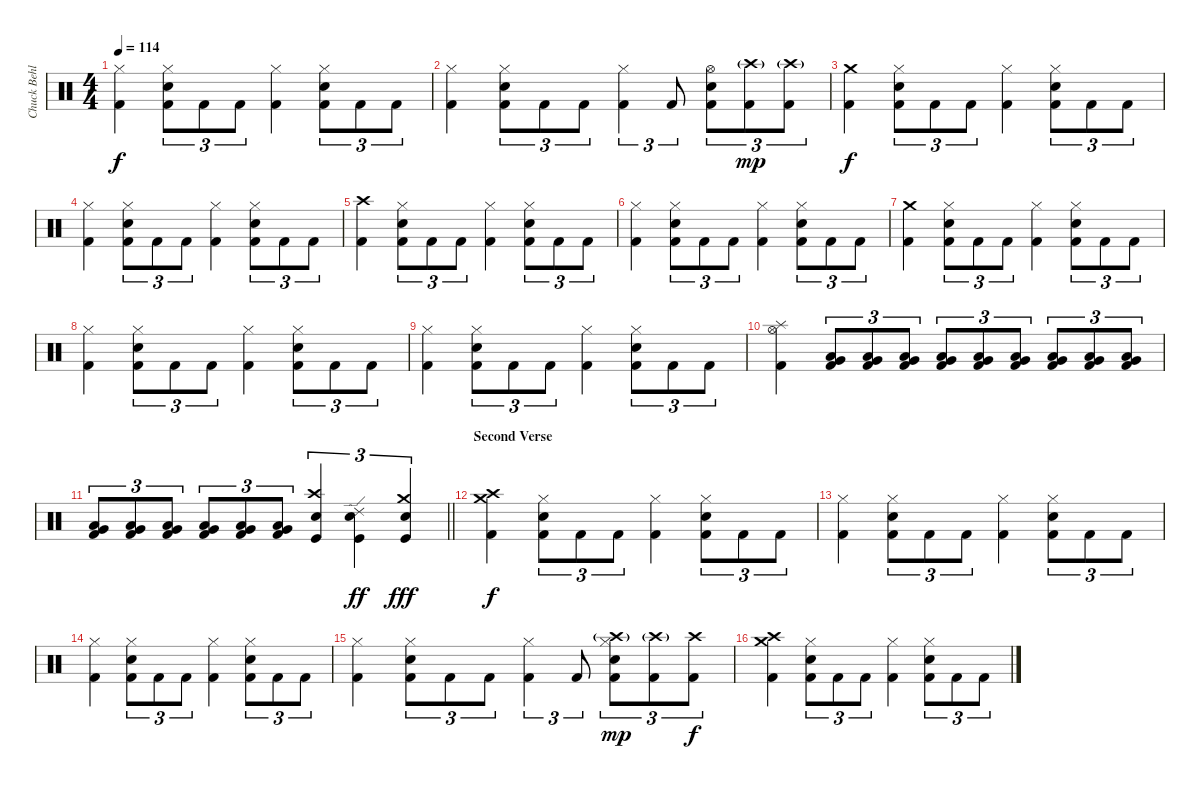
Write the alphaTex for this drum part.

\track ("Chuck Behler" "Chuck Behl") {instrument percussion}
\staff {score}
\articulation defaults
\ts (4 4)
\tempo 114
\clef neutral
\ks c
("Hi-Hat (closed)" "Kick (hit) 2").4{dy f} ("Hi-Hat (closed)" "Snare (hit) 2" "Kick (hit) 2").8{tu (3 2)} "Kick (hit) 2".8{tu (3 2)} "Kick (hit) 2".8{tu (3 2)} ("Hi-Hat (closed)" "Kick (hit) 2").4 ("Hi-Hat (closed)" "Snare (hit) 2" "Kick (hit) 2").8{tu (3 2)} "Kick (hit) 2".8{tu (3 2)} "Kick (hit) 2".8{tu (3 2)} |
("Hi-Hat (closed)" "Kick (hit) 2").4 ("Hi-Hat (closed)" "Snare (hit) 2" "Kick (hit) 2").8{tu (3 2)} "Kick (hit) 2".8{tu (3 2)} "Kick (hit) 2".8{tu (3 2)} ("Hi-Hat (closed)" "Kick (hit) 2").4{tu (3 2)} "Kick (hit) 2".8{tu (3 2)} ("Hi-Hat (open)" "Snare (hit) 2" "Kick (hit) 2").8{tu (3 2)} ("Crash high (hit)"{g} "Kick (hit) 2").8{tu (3 2) dy mp} ("Crash high (hit)"{g} "Kick (hit) 2").8{tu (3 2)} |
("Crash medium (hit)" "Kick (hit) 2").4{dy f} ("Hi-Hat (closed)" "Snare (hit) 2" "Kick (hit) 2").8{tu (3 2)} "Kick (hit) 2".8{tu (3 2)} "Kick (hit) 2".8{tu (3 2)} ("Hi-Hat (closed)" "Kick (hit) 2").4 ("Hi-Hat (closed)" "Snare (hit) 2" "Kick (hit) 2").8{tu (3 2)} "Kick (hit) 2".8{tu (3 2)} "Kick (hit) 2".8{tu (3 2)} |
("Hi-Hat (closed)" "Kick (hit) 2").4 ("Hi-Hat (closed)" "Snare (hit) 2" "Kick (hit) 2").8{tu (3 2)} "Kick (hit) 2".8{tu (3 2)} "Kick (hit) 2".8{tu (3 2)} ("Hi-Hat (closed)" "Kick (hit) 2").4 ("Hi-Hat (closed)" "Snare (hit) 2" "Kick (hit) 2").8{tu (3 2)} "Kick (hit) 2".8{tu (3 2)} "Kick (hit) 2".8{tu (3 2)} |
("Crash high (hit)" "Kick (hit) 2").4 ("Hi-Hat (closed)" "Snare (hit) 2" "Kick (hit) 2").8{tu (3 2)} "Kick (hit) 2".8{tu (3 2)} "Kick (hit) 2".8{tu (3 2)} ("Hi-Hat (closed)" "Kick (hit) 2").4 ("Hi-Hat (closed)" "Snare (hit) 2" "Kick (hit) 2").8{tu (3 2)} "Kick (hit) 2".8{tu (3 2)} "Kick (hit) 2".8{tu (3 2)} |
("Hi-Hat (closed)" "Kick (hit) 2").4 ("Hi-Hat (closed)" "Snare (hit) 2" "Kick (hit) 2").8{tu (3 2)} "Kick (hit) 2".8{tu (3 2)} "Kick (hit) 2".8{tu (3 2)} ("Hi-Hat (closed)" "Kick (hit) 2").4 ("Hi-Hat (closed)" "Snare (hit) 2" "Kick (hit) 2").8{tu (3 2)} "Kick (hit) 2".8{tu (3 2)} "Kick (hit) 2".8{tu (3 2)} |
("Crash medium (hit)" "Kick (hit) 2").4 ("Hi-Hat (closed)" "Snare (hit) 2" "Kick (hit) 2").8{tu (3 2)} "Kick (hit) 2".8{tu (3 2)} "Kick (hit) 2".8{tu (3 2)} ("Hi-Hat (closed)" "Kick (hit) 2").4 ("Hi-Hat (closed)" "Snare (hit) 2" "Kick (hit) 2").8{tu (3 2)} "Kick (hit) 2".8{tu (3 2)} "Kick (hit) 2".8{tu (3 2)} |
("Hi-Hat (closed)" "Kick (hit) 2").4 ("Hi-Hat (closed)" "Snare (hit) 2" "Kick (hit) 2").8{tu (3 2)} "Kick (hit) 2".8{tu (3 2)} "Kick (hit) 2".8{tu (3 2)} ("Hi-Hat (closed)" "Kick (hit) 2").4 ("Hi-Hat (closed)" "Snare (hit) 2" "Kick (hit) 2").8{tu (3 2)} "Kick (hit) 2".8{tu (3 2)} "Kick (hit) 2".8{tu (3 2)} |
("Hi-Hat (closed)" "Kick (hit) 2").4 ("Hi-Hat (closed)" "Snare (hit) 2" "Kick (hit) 2").8{tu (3 2)} "Kick (hit) 2".8{tu (3 2)} "Kick (hit) 2".8{tu (3 2)} ("Hi-Hat (closed)" "Kick (hit) 2").4 ("Hi-Hat (closed)" "Snare (hit) 2" "Kick (hit) 2").8{tu (3 2)} "Kick (hit) 2".8{tu (3 2)} "Kick (hit) 2".8{tu (3 2)} |
("Splash (hit)" "Hi-Hat (open)" "Kick (hit) 2").4 ("Low Floor Tom (hit)" "Very Low Tom (hit)" "Kick (hit) 2").8{tu (3 2)} ("Low Floor Tom (hit)" "Very Low Tom (hit)" "Kick (hit) 2").8{tu (3 2)} ("Low Floor Tom (hit)" "Very Low Tom (hit)" "Kick (hit) 2").8{tu (3 2)} ("Low Floor Tom (hit)" "Very Low Tom (hit)" "Kick (hit) 2").8{tu (3 2)} ("Low Floor Tom (hit)" "Very Low Tom (hit)" "Kick (hit) 2").8{tu (3 2)} ("Low Floor Tom (hit)" "Very Low Tom (hit)" "Kick (hit) 2").8{tu (3 2)} ("Low Floor Tom (hit)" "Very Low Tom (hit)" "Kick (hit) 2").8{tu (3 2)} ("Low Floor Tom (hit)" "Very Low Tom (hit)" "Kick (hit) 2").8{tu (3 2)} ("Low Floor Tom (hit)" "Very Low Tom (hit)" "Kick (hit) 2").8{tu (3 2)} |
\barLineRight lightlight
("Low Floor Tom (hit)" "Very Low Tom (hit)" "Kick (hit) 2").8{tu (3 2)} ("Low Floor Tom (hit)" "Very Low Tom (hit)" "Kick (hit) 2").8{tu (3 2)} ("Low Floor Tom (hit)" "Very Low Tom (hit)" "Kick (hit) 2").8{tu (3 2)} ("Low Floor Tom (hit)" "Very Low Tom (hit)" "Kick (hit) 2").8{tu (3 2)} ("Low Floor Tom (hit)" "Very Low Tom (hit)" "Kick (hit) 2").8{tu (3 2)} ("Low Floor Tom (hit)" "Very Low Tom (hit)" "Kick (hit) 2").8{tu (3 2)} ("Crash high (hit)" "Kick (hit)" "Snare (hit) 2").4{tu (3 2)} ("Ride (edge) 2" "Kick (hit)" "Snare (hit) 2").4{tu (3 2) dy ff} ("Crash medium (hit)" "Kick (hit)" "Snare (hit) 2").4{tu (3 2) dy fff} |
\section ("" "Second Verse")
("Crash high (hit)" "Crash medium (hit)" "Kick (hit) 2").4{dy f} ("Hi-Hat (closed)" "Snare (hit) 2" "Kick (hit) 2").8{tu (3 2)} "Kick (hit) 2".8{tu (3 2)} "Kick (hit) 2".8{tu (3 2)} ("Hi-Hat (closed)" "Kick (hit) 2").4 ("Hi-Hat (closed)" "Snare (hit) 2" "Kick (hit) 2").8{tu (3 2)} "Kick (hit) 2".8{tu (3 2)} "Kick (hit) 2".8{tu (3 2)} |
("Hi-Hat (closed)" "Kick (hit) 2").4 ("Hi-Hat (closed)" "Snare (hit) 2" "Kick (hit) 2").8{tu (3 2)} "Kick (hit) 2".8{tu (3 2)} "Kick (hit) 2".8{tu (3 2)} ("Hi-Hat (closed)" "Kick (hit) 2").4 ("Hi-Hat (closed)" "Snare (hit) 2" "Kick (hit) 2").8{tu (3 2)} "Kick (hit) 2".8{tu (3 2)} "Kick (hit) 2".8{tu (3 2)} |
("Hi-Hat (closed)" "Kick (hit) 2").4 ("Hi-Hat (closed)" "Snare (hit) 2" "Kick (hit) 2").8{tu (3 2)} "Kick (hit) 2".8{tu (3 2)} "Kick (hit) 2".8{tu (3 2)} ("Hi-Hat (closed)" "Kick (hit) 2").4 ("Hi-Hat (closed)" "Snare (hit) 2" "Kick (hit) 2").8{tu (3 2)} "Kick (hit) 2".8{tu (3 2)} "Kick (hit) 2".8{tu (3 2)} |
("Hi-Hat (closed)" "Kick (hit) 2").4 ("Hi-Hat (closed)" "Snare (hit) 2" "Kick (hit) 2").8{tu (3 2)} "Kick (hit) 2".8{tu (3 2)} "Kick (hit) 2".8{tu (3 2)} ("Hi-Hat (closed)" "Kick (hit) 2").4{tu (3 2)} "Kick (hit) 2".8{tu (3 2)} ("Crash high (hit)"{g} "Hi-Hat (closed)" "Snare (hit) 2" "Kick (hit) 2").8{tu (3 2) dy mp} ("Crash high (hit)"{g} "Kick (hit) 2").8{tu (3 2)} ("Crash high (hit)" "Kick (hit) 2").8{tu (3 2) dy f} |
("Crash high (hit)" "Crash medium (hit)" "Kick (hit) 2").4 ("Hi-Hat (closed)" "Snare (hit) 2" "Kick (hit) 2").8{tu (3 2)} "Kick (hit) 2".8{tu (3 2)} "Kick (hit) 2".8{tu (3 2)} ("Hi-Hat (closed)" "Kick (hit) 2").4 ("Hi-Hat (closed)" "Snare (hit) 2" "Kick (hit) 2").8{tu (3 2)} "Kick (hit) 2".8{tu (3 2)} "Kick (hit) 2".8{tu (3 2)}
